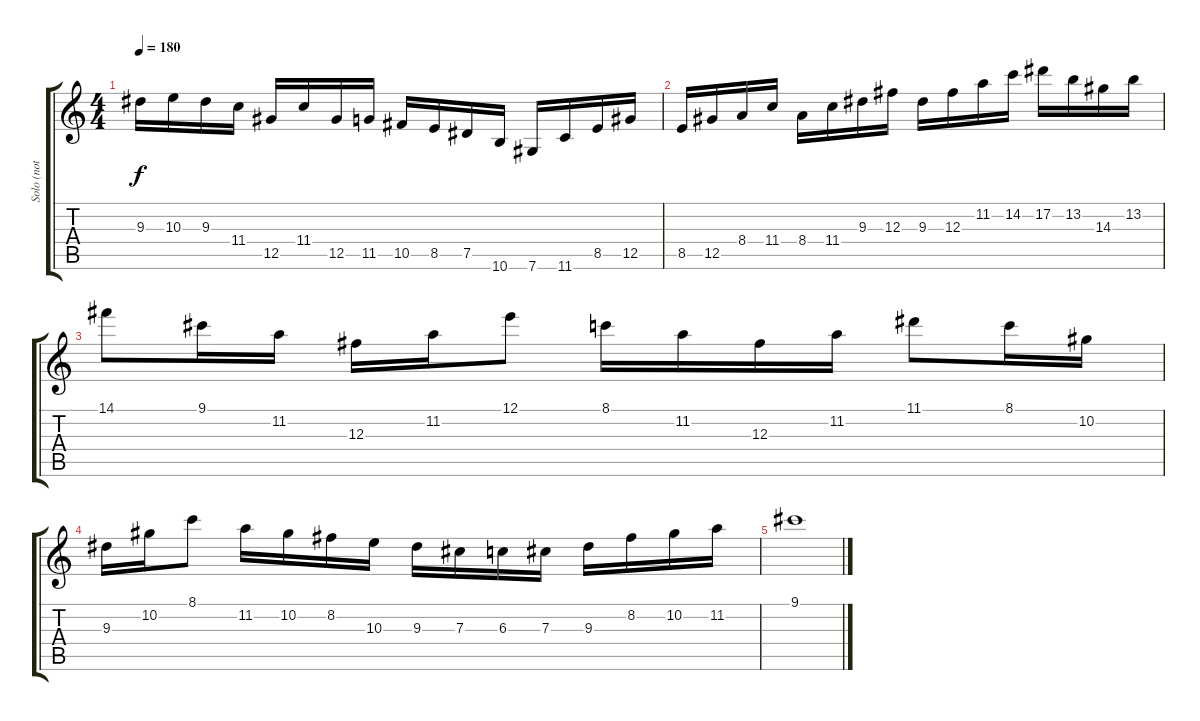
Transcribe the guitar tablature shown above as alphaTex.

\track ("Solo (not exact)" "Solo (not ") {instrument overdrivenguitar}
\staff {score tabs}
\tuning (E4 Bb3 Gb3 Db3 Ab2 Db2) {hide}
\ts (4 4)
\tempo 180
\clef g2
\ks c
9.3.16{dy f} 10.3.16 9.3.16 11.4.16 12.5.16 11.4.16 12.5.16 11.5.16 10.5.16 8.5.16 7.5.16 10.6.16 7.6.16 11.6.16 8.5.16 12.5.16 |
8.5.16 12.5.16 8.4.16 11.4.16 8.4.16 11.4.16 9.3.16 12.3.16 9.3.16 12.3.16 11.2.16 14.2.16 17.2.16 13.2.16 14.3.16 13.2.16 |
14.1.8 9.1.16 11.2.16 12.3.16 11.2.16 12.1.8 8.1.16 11.2.16 12.3.16 11.2.16 11.1.8 8.1.16 10.2.16 |
9.3.16 10.2.16 8.1.8 11.2.16 10.2.16 8.2.16 10.3.16 9.3.16 7.3.16 6.3.16 7.3.16 9.3.16 8.2.16 10.2.16 11.2.16 |
9.1.1
